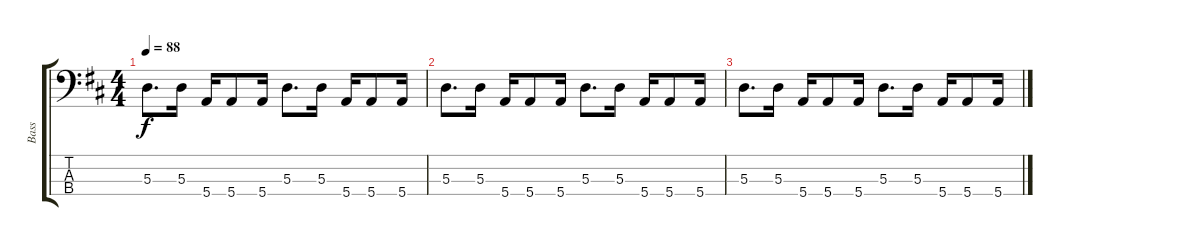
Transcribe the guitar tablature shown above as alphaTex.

\track ("Bass" "Bass") {instrument electricbassfinger}
\staff {score tabs}
\tuning (G2 D2 A1 E1) {hide}
\ts (4 4)
\tempo 88
\clef f4
\ks d
5.3.8{d dy f} 5.3.16 5.4.16 5.4.8 5.4.16 5.3.8{d} 5.3.16 5.4.16 5.4.8 5.4.16 |
5.3.8{d} 5.3.16 5.4.16 5.4.8 5.4.16 5.3.8{d} 5.3.16 5.4.16 5.4.8 5.4.16 |
5.3.8{d} 5.3.16 5.4.16 5.4.8 5.4.16 5.3.8{d} 5.3.16 5.4.16 5.4.8 5.4.16
